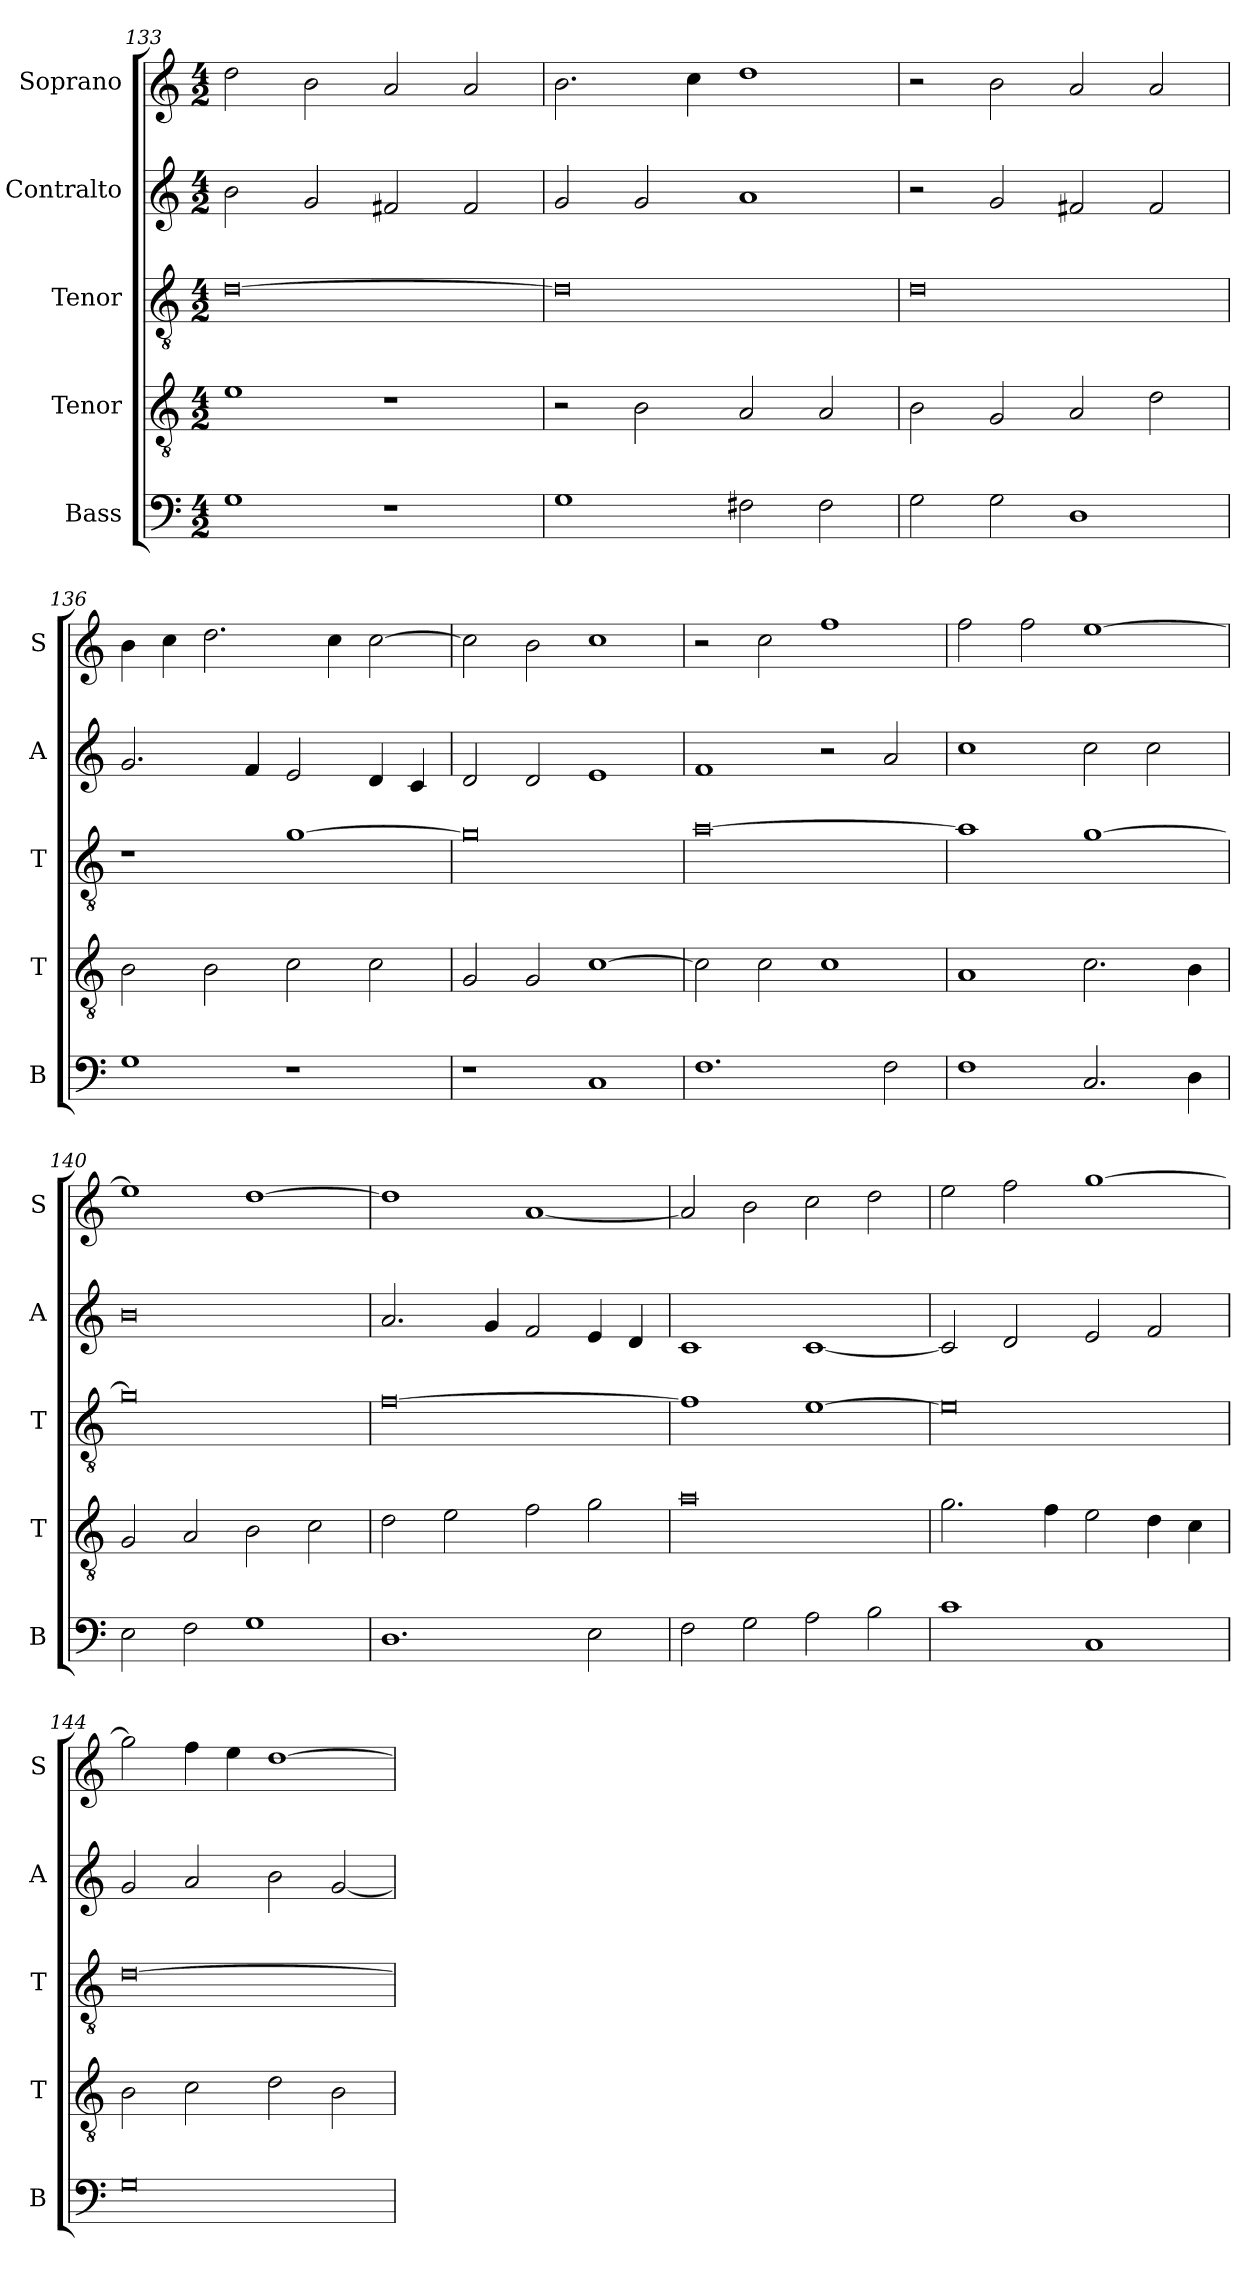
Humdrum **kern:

**kern	**kern	**kern	**kern	**kern
*part5	*part4	*part3	*part2	*part1
*staff5	*staff4	*staff3	*staff2	*staff1
*I"Bass	*I"Tenor	*I"Tenor	*I"Contralto	*I"Soprano
*I'B	*I'T	*I'T	*I'A	*I'S
*clefF4	*clefGv2	*clefGv2	*clefG2	*clefG2
*k[]	*k[]	*k[]	*k[]	*k[]
*G:mix	*G:mix	*G:mix	*G:mix	*G:mix
*M4/2	*M4/2	*M4/2	*M4/2	*M4/2
=133	=133	=133	=133	=133
1G	1e	[0d	2b	2dd
.	.	.	2g	2b
1r	1r	.	2f#X	2a
.	.	.	2f#	2a
=134	=134	=134	=134	=134
1G	2r	0d]	2g	2.b
.	2B	.	2g	.
.	.	.	.	4cc
2F#X	2A	.	1a	1dd
2F#	2A	.	.	.
=135	=135	=135	=135	=135
2G	2B	0d	2r	2r
2G	2G	.	2g	2b
1D	2A	.	2f#X	2a
.	2d	.	2f#	2a
=136	=136	=136	=136	=136
1G	2B	1r	2.g	4b
.	.	.	.	4cc
.	2B	.	.	2.dd
.	.	.	4f	.
1r	2c	[1g	2e	.
.	.	.	.	4cc
.	2c	.	4d	[2cc
.	.	.	4c	.
=137	=137	=137	=137	=137
1r	2G	0g]	2d	2cc]
.	2G	.	2d	2b
1C	[1c	.	1e	1cc
=138	=138	=138	=138	=138
1.F	2c]	[0a	1f	2r
.	2c	.	.	2cc
.	1c	.	2r	1ff
2F	.	.	2a	.
=139	=139	=139	=139	=139
1F	1A	1a]	1cc	2ff
.	.	.	.	2ff
2.C	2.c	[1g	2cc	[1ee
.	.	.	2cc	.
4D	4B	.	.	.
=140	=140	=140	=140	=140
2E	2G	0g]	0b	1ee]
2F	2A	.	.	.
1G	2B	.	.	[1dd
.	2c	.	.	.
=141	=141	=141	=141	=141
1.D	2d	[0f	2.a	1dd]
.	2e	.	.	.
.	.	.	4g	.
.	2f	.	2f	[1a
2E	2g	.	4e	.
.	.	.	4d	.
=142	=142	=142	=142	=142
2F	0a	1f]	1c	2a]
2G	.	.	.	2b
2A	.	[1e	[1c	2cc
2B	.	.	.	2dd
=143	=143	=143	=143	=143
1c	2.g	0e]	2c]	2ee
.	.	.	2d	2ff
.	4f	.	.	.
1C	2e	.	2e	[1gg
.	4d	.	2f	.
.	4c	.	.	.
=144	=144	=144	=144	=144
0G	2B	[0d	2g	2gg]
.	2c	.	2a	4ff
.	.	.	.	4ee
.	2d	.	2b	[1dd
.	2B	.	[2g	.
=	=	=	=	=
*-	*-	*-	*-	*-
